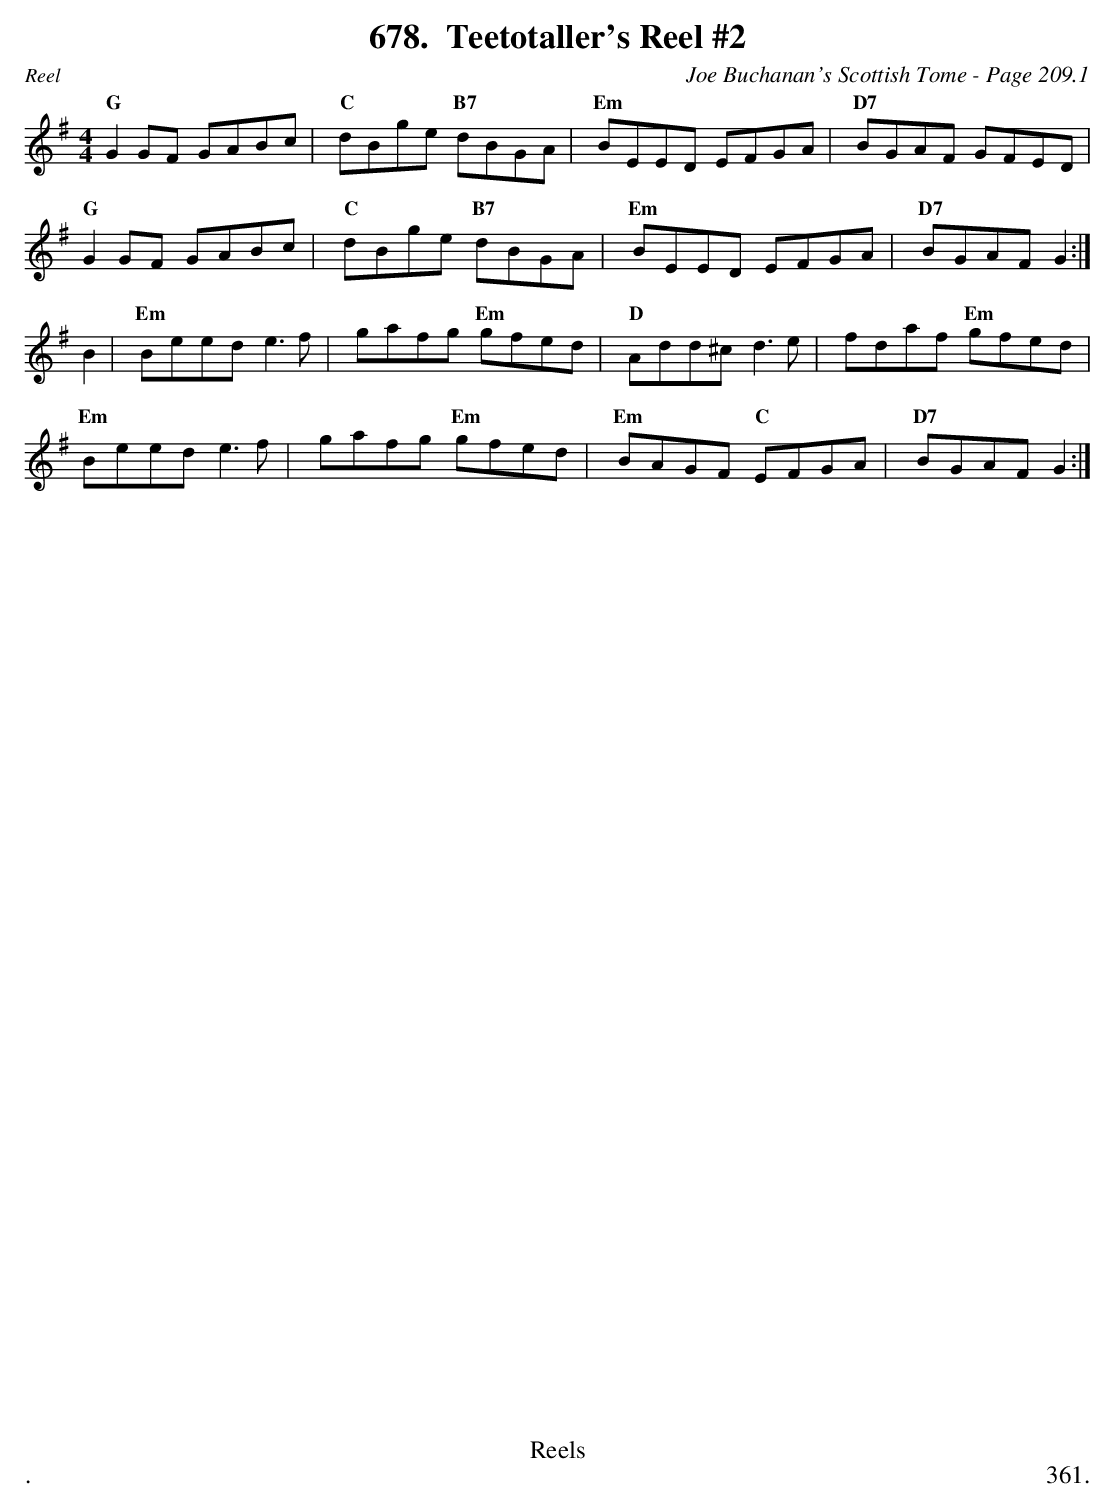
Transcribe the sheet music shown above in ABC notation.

X:1
T:Teetotaller's Reel #2
C:Joe Buchanan's Scottish Tome - Page 209.1
L:1/8
M:4/4
K:G
"G"G2 GF GABc | "C"dBge "B7"dBGA | "Em"BEED EFGA | "D7"BGAF GFED |
"G"G2 GF GABc | "C"dBge "B7"dBGA | "Em"BEED EFGA | "D7"BGAF G2 :|
B2 | "Em"Beed e2> f2 | gafg "Em"gfed | "D"Add^c d2> e2 | fdaf "Em"gfed |
"Em"Beed e2> f2 | gafg "Em"gfed | "Em"BAGF "C"EFGA | "D7"BGAF G2 :|
